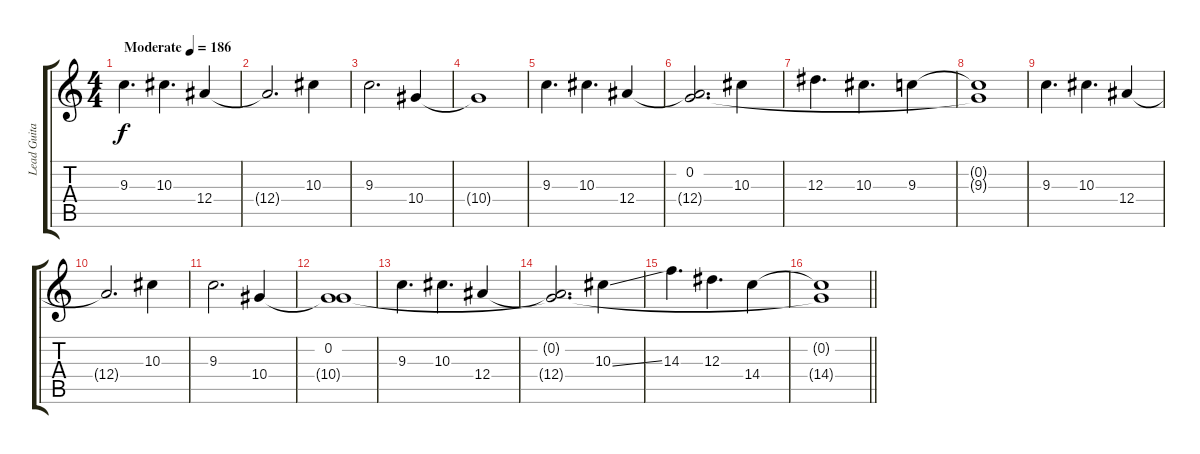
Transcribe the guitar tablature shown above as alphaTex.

\track ("Lead Guitar 2" "Lead Guita") {instrument distortionguitar}
\staff {score tabs}
\tuning (C4 G3 Eb3 Bb2 F2 C2) {hide}
\ts (4 4)
\tempo (186 "Moderate")
\clef g2
\ks c
9.3.4{d dy f instrument distortionguitar} 10.3.4{d} 12.4.4 |
12.4{t}.2{d} 10.3.4 |
9.3.2{d} 10.4.4 |
10.4{t}.1 |
9.3.4{d} 10.3.4{d} 12.4.4 |
(0.2 12.4{t}).2{d} 10.3.4 |
12.3.4{d} 10.3.4{d} 9.3.4 |
(0.2{t} 9.3{t}).1 |
9.3.4{d} 10.3.4{d} 12.4.4 |
12.4{t}.2{d} 10.3.4 |
9.3.2{d} 10.4.4 |
(0.2 10.4{t}).1 |
9.3.4{d} 10.3.4{d} 12.4.4 |
(0.2{t} 12.4{t}).2{d} 10.3{ss}.4 |
14.3.4{d} 12.3.4{d} 14.4.4 |
\barLineRight lightlight
(0.2{t} 14.4{t}).1
